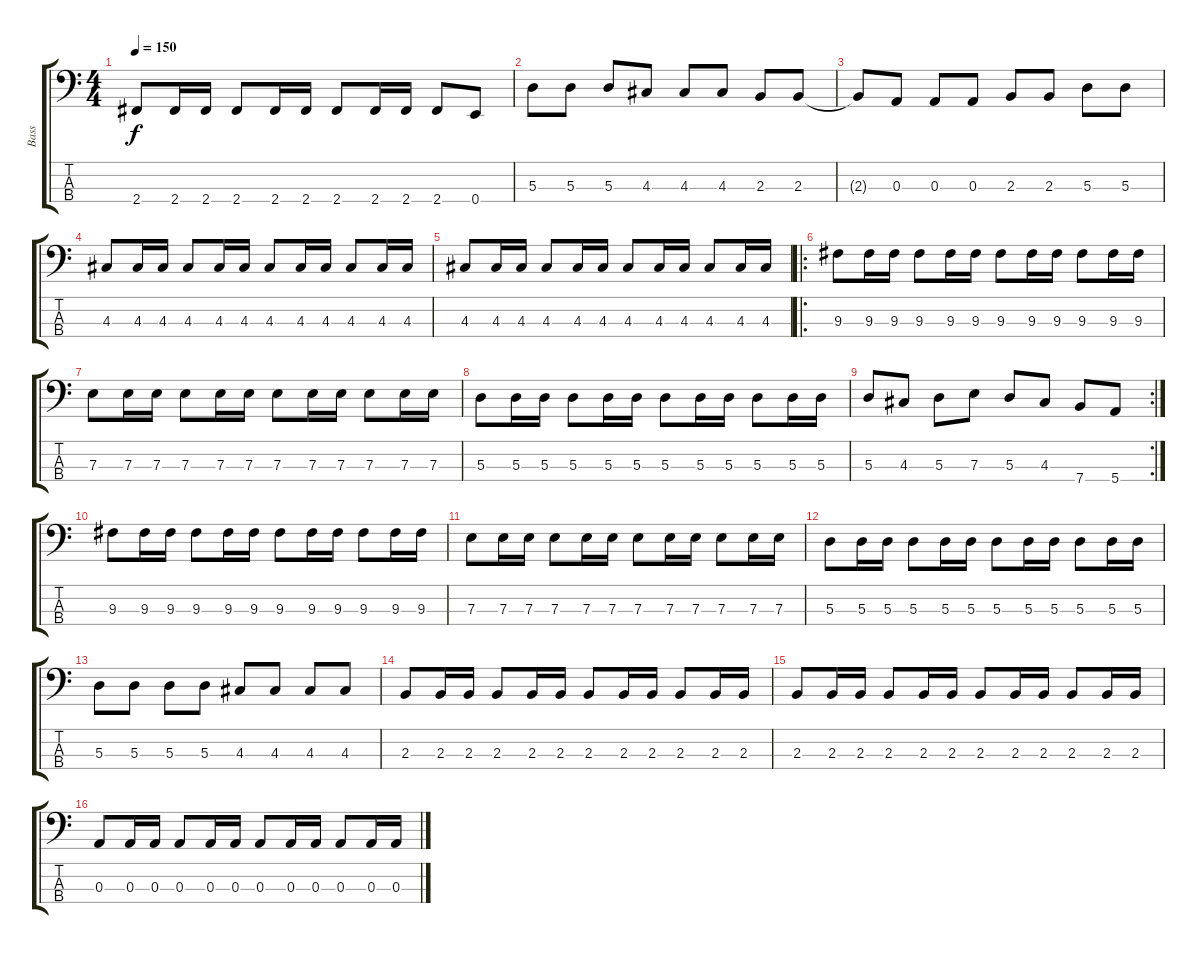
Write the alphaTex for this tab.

\track ("Bass" "Bass") {instrument electricbassfinger}
\staff {score tabs}
\tuning (G2 D2 A1 E1) {hide}
\ts (4 4)
\tempo 150
\clef f4
\ks c
2.4.8{dy f} 2.4.16 2.4.16 2.4.8 2.4.16 2.4.16 2.4.8 2.4.16 2.4.16 2.4.8 0.4.8 |
5.3.8 5.3.8 5.3.8 4.3.8 4.3.8 4.3.8 2.3.8 2.3.8 |
2.3{t}.8 0.3.8 0.3.8 0.3.8 2.3.8 2.3.8 5.3.8 5.3.8 |
4.3.8 4.3.16 4.3.16 4.3.8 4.3.16 4.3.16 4.3.8 4.3.16 4.3.16 4.3.8 4.3.16 4.3.16 |
4.3.8 4.3.16 4.3.16 4.3.8 4.3.16 4.3.16 4.3.8 4.3.16 4.3.16 4.3.8 4.3.16 4.3.16 |
\ro
9.3.8 9.3.16 9.3.16 9.3.8 9.3.16 9.3.16 9.3.8 9.3.16 9.3.16 9.3.8 9.3.16 9.3.16 |
7.3.8 7.3.16 7.3.16 7.3.8 7.3.16 7.3.16 7.3.8 7.3.16 7.3.16 7.3.8 7.3.16 7.3.16 |
5.3.8 5.3.16 5.3.16 5.3.8 5.3.16 5.3.16 5.3.8 5.3.16 5.3.16 5.3.8 5.3.16 5.3.16 |
\rc 2
5.3.8 4.3.8 5.3.8 7.3.8 5.3.8 4.3.8 7.4.8 5.4.8 |
9.3.8 9.3.16 9.3.16 9.3.8 9.3.16 9.3.16 9.3.8 9.3.16 9.3.16 9.3.8 9.3.16 9.3.16 |
7.3.8 7.3.16 7.3.16 7.3.8 7.3.16 7.3.16 7.3.8 7.3.16 7.3.16 7.3.8 7.3.16 7.3.16 |
5.3.8 5.3.16 5.3.16 5.3.8 5.3.16 5.3.16 5.3.8 5.3.16 5.3.16 5.3.8 5.3.16 5.3.16 |
5.3.8 5.3.8 5.3.8 5.3.8 4.3.8 4.3.8 4.3.8 4.3.8 |
2.3.8 2.3.16 2.3.16 2.3.8 2.3.16 2.3.16 2.3.8 2.3.16 2.3.16 2.3.8 2.3.16 2.3.16 |
2.3.8 2.3.16 2.3.16 2.3.8 2.3.16 2.3.16 2.3.8 2.3.16 2.3.16 2.3.8 2.3.16 2.3.16 |
0.3.8 0.3.16 0.3.16 0.3.8 0.3.16 0.3.16 0.3.8 0.3.16 0.3.16 0.3.8 0.3.16 0.3.16
